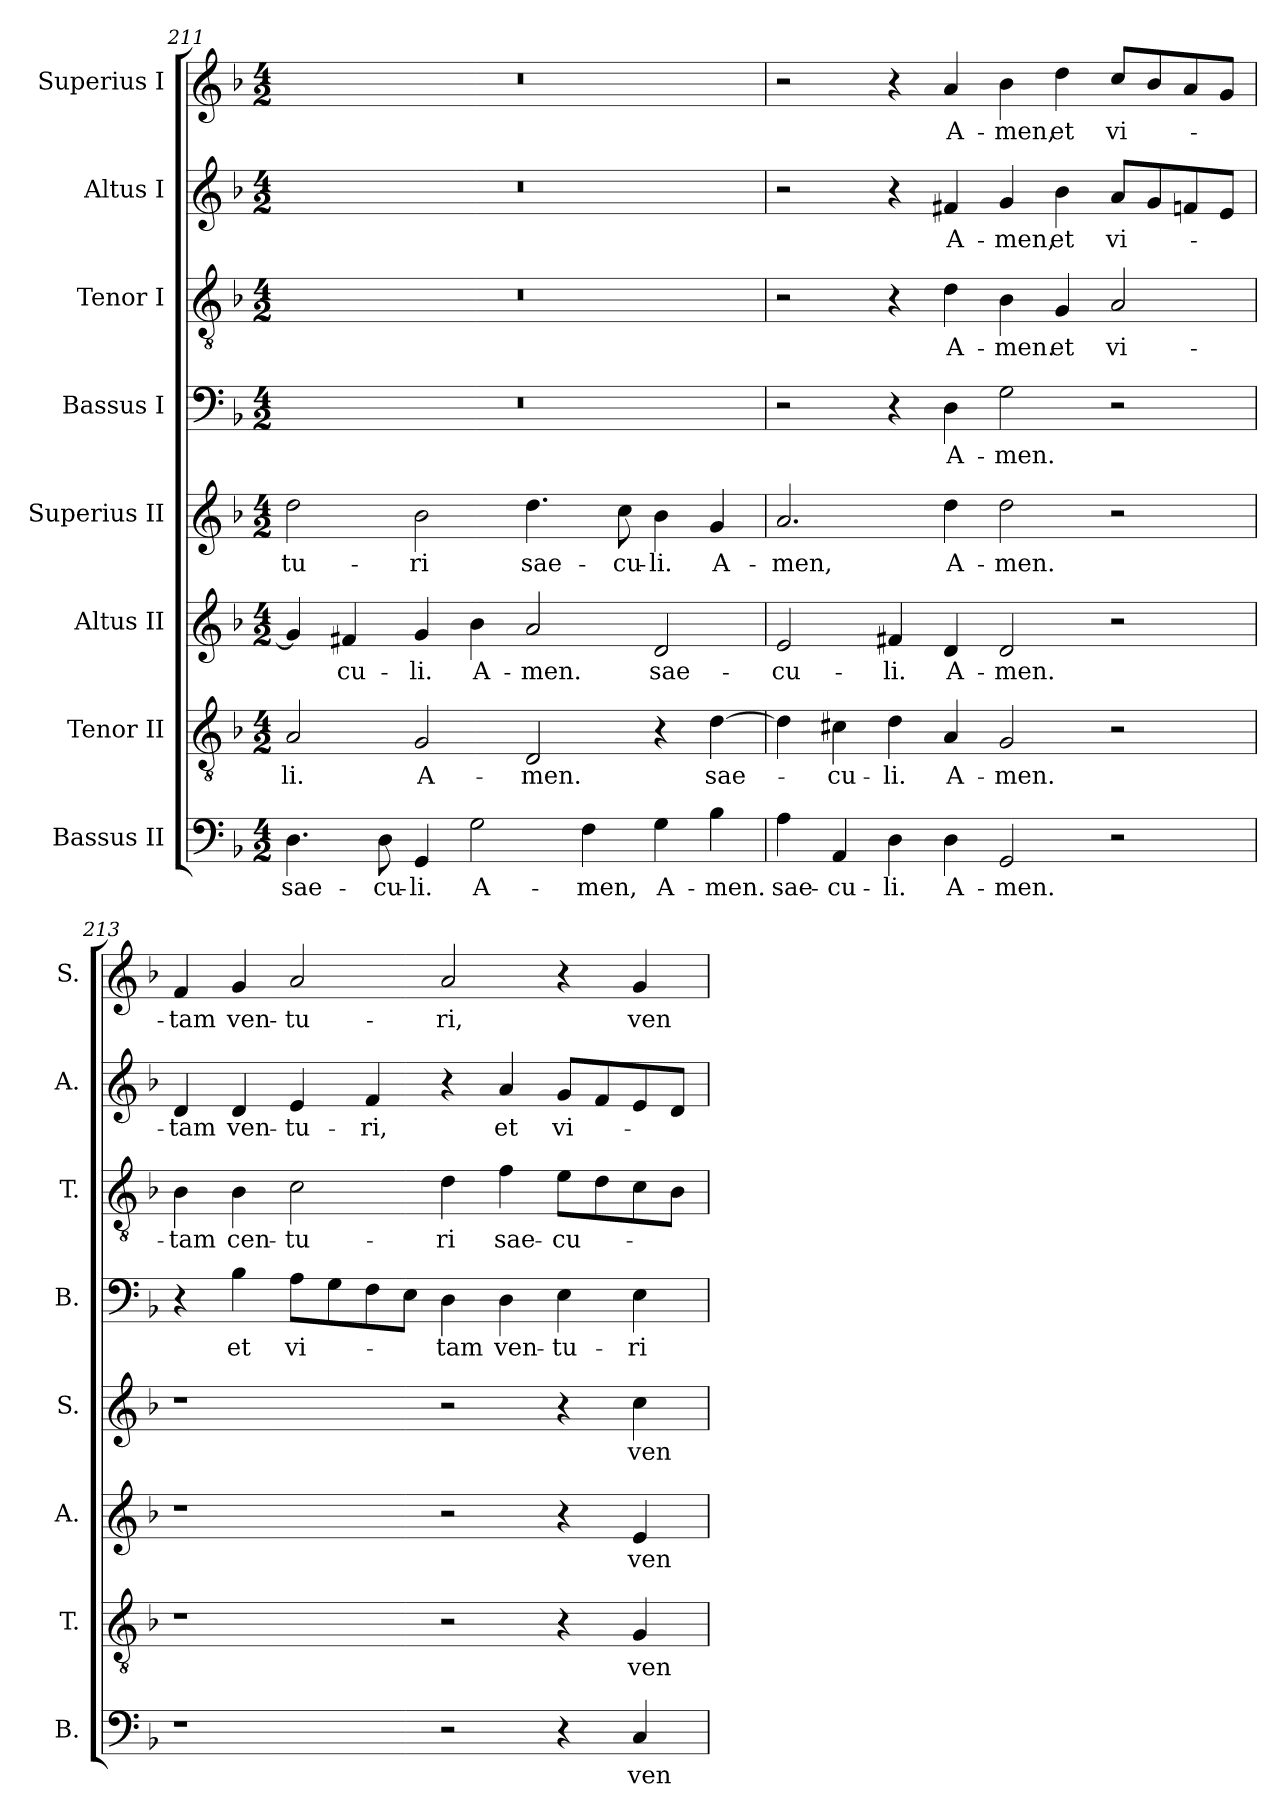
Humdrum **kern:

**kern	**text	**kern	**text	**kern	**text	**kern	**text	**kern	**text	**kern	**text	**kern	**text	**kern	**text
*part8	*part8	*part7	*part7	*part6	*part6	*part5	*part5	*part4	*part4	*part3	*part3	*part2	*part2	*part1	*part1
*staff8	*staff8	*staff7	*staff7	*staff6	*staff6	*staff5	*staff5	*staff4	*staff4	*staff3	*staff3	*staff2	*staff2	*staff1	*staff1
*I"Bassus II	*	*I"Tenor II	*	*I"Altus II	*	*I"Superius II	*	*I"Bassus I	*	*I"Tenor I	*	*I"Altus I	*	*I"Superius I	*
*I'B.	*	*I'T.	*	*I'A.	*	*I'S.	*	*I'B.	*	*I'T.	*	*I'A.	*	*I'S.	*
*clefF4	*	*clefGv2	*	*clefG2	*	*clefG2	*	*clefF4	*	*clefGv2	*	*clefG2	*	*clefG2	*
*	*	*ITrd7c12	*	*	*	*	*	*	*	*ITrd7c12	*	*	*	*	*
*k[b-]	*	*k[b-]	*	*k[b-]	*	*k[b-]	*	*k[b-]	*	*k[b-]	*	*k[b-]	*	*k[b-]	*
*d:	*	*d:	*	*d:	*	*d:	*	*d:	*	*d:	*	*d:	*	*d:	*
*M4/2	*	*M4/2	*	*M4/2	*	*M4/2	*	*M4/2	*	*M4/2	*	*M4/2	*	*M4/2	*
=211	=211	=211	=211	=211	=211	=211	=211	=211	=211	=211	=211	=211	=211	=211	=211
!	!LO:LY:b	!	!LO:LY:b	!	!	!	!LO:LY:b	!LO:N:vis=1	!	!LO:N:vis=1	!	!LO:N:vis=1	!	!LO:N:vis=1	!
4.D\	sae-	2AA/	-li.	4g/]	.	2dd\	-tu-	0r	.	0r	.	0r	.	0r	.
!	!	!	!	!	!LO:LY:b	!	!	!	!	!	!	!	!	!	!
.	.	.	.	4f#X/	-cu-	.	.	.	.	.	.	.	.	.	.
!	!LO:LY:b	!	!	!	!	!	!	!	!	!	!	!	!	!	!
8D\	-cu-	.	.	.	.	.	.	.	.	.	.	.	.	.	.
!	!LO:LY:b	!	!LO:LY:b	!	!LO:LY:b	!	!LO:LY:b	!	!	!	!	!	!	!	!
4GG/	-li.	2GG/	A-	4g/	-li.	2b-\	-ri	.	.	.	.	.	.	.	.
!	!LO:LY:b	!	!	!	!LO:LY:b	!	!	!	!	!	!	!	!	!	!
2G\	A-	.	.	4b-\	A-	.	.	.	.	.	.	.	.	.	.
!	!	!	!LO:LY:b	!	!LO:LY:b	!	!LO:LY:b	!	!	!	!	!	!	!	!
.	.	2DD/	-men.	2a/	-men.	4.dd\	sae-	.	.	.	.	.	.	.	.
!	!LO:LY:b	!	!	!	!	!	!	!	!	!	!	!	!	!	!
4F\	-men,	.	.	.	.	.	.	.	.	.	.	.	.	.	.
!	!	!	!	!	!	!	!LO:LY:b	!	!	!	!	!	!	!	!
.	.	.	.	.	.	8cc\	-cu-	.	.	.	.	.	.	.	.
!	!LO:LY:b	!	!	!	!LO:LY:b	!	!LO:LY:b	!	!	!	!	!	!	!	!
4G\	A-	4r	.	2d/	sae-	4b-\	-li.	.	.	.	.	.	.	.	.
!	!LO:LY:b	!	!LO:LY:b	!	!	!	!LO:LY:b	!	!	!	!	!	!	!	!
4B-\	-men.	[>4D\	sae-	.	.	4g/	A-	.	.	.	.	.	.	.	.
=212	=212	=212	=212	=212	=212	=212	=212	=212	=212	=212	=212	=212	=212	=212	=212
!	!LO:LY:b	!	!	!	!LO:LY:b	!	!LO:LY:b	!	!	!	!	!	!	!	!
4A\	sae-	4D\]	.	2e/	-cu-	2.a/	-men,	2r	.	2r	.	2r	.	2r	.
!	!LO:LY:b	!	!LO:LY:b	!	!	!	!	!	!	!	!	!	!	!	!
4AA/	-cu-	4C#X\	-cu-	.	.	.	.	.	.	.	.	.	.	.	.
!	!LO:LY:b	!	!LO:LY:b	!	!LO:LY:b	!	!	!	!	!	!	!	!	!	!
4D\	-li.	4D\	-li.	4f#X/	-li.	.	.	4r	.	4r	.	4r	.	4r	.
!	!LO:LY:b	!	!LO:LY:b	!	!LO:LY:b	!	!LO:LY:b	!	!LO:LY:b	!	!LO:LY:b	!	!LO:LY:b	!	!LO:LY:b
4D\	A-	4AA/	A-	4d/	A-	4dd\	A-	4D\	A-	4D\	A-	4f#X/	A-	4a/	A-
!	!LO:LY:b	!	!LO:LY:b	!	!LO:LY:b	!	!LO:LY:b	!	!LO:LY:b	!	!LO:LY:b	!	!LO:LY:b	!	!LO:LY:b
2GG/	-men.	2GG/	-men.	2d/	-men.	2dd\	-men.	2G\	-men.	4BB-\	-men.	4g/	-men,	4b-\	-men,
!	!	!	!	!	!	!	!	!	!	!	!LO:LY:b	!	!LO:LY:b	!	!LO:LY:b
.	.	.	.	.	.	.	.	.	.	4GG/	et	4b-\	et	4dd\	et
!	!	!	!	!	!	!	!	!	!	!	!LO:LY:b	!	!LO:LY:b	!	!LO:LY:b
2r	.	2r	.	2r	.	2r	.	2r	.	2AA/	vi-	8a/L	vi-	8cc/L	vi-
.	.	.	.	.	.	.	.	.	.	.	.	8g/	.	8b-/	.
.	.	.	.	.	.	.	.	.	.	.	.	8fn/	.	8a/	.
.	.	.	.	.	.	.	.	.	.	.	.	8e/J	.	8g/J	.
=213	=213	=213	=213	=213	=213	=213	=213	=213	=213	=213	=213	=213	=213	=213	=213
!	!	!	!	!	!	!	!	!	!	!	!LO:LY:b	!	!LO:LY:b	!	!LO:LY:b
1r	.	1r	.	1r	.	1r	.	4r	.	4BB-\	-tam	4d/	-tam	4f/	-tam
!	!	!	!	!	!	!	!	!	!LO:LY:b	!	!LO:LY:b	!	!LO:LY:b	!	!LO:LY:b
.	.	.	.	.	.	.	.	4B-\	et	4BB-\	cen-	4d/	ven-	4g/	ven-
!	!	!	!	!	!	!	!	!	!LO:LY:b	!	!LO:LY:b	!	!LO:LY:b	!	!LO:LY:b
.	.	.	.	.	.	.	.	8A\L	vi-	2C\	-tu-	4e/	-tu-	2a/	-tu-
.	.	.	.	.	.	.	.	8G\	.	.	.	.	.	.	.
!	!	!	!	!	!	!	!	!	!	!	!	!	!LO:LY:b	!	!
.	.	.	.	.	.	.	.	8F\	.	.	.	4f/	-ri,	.	.
.	.	.	.	.	.	.	.	8E\J	.	.	.	.	.	.	.
!	!	!	!	!	!	!	!	!	!LO:LY:b	!	!LO:LY:b	!	!	!	!LO:LY:b
2r	.	2r	.	2r	.	2r	.	4D\	-tam	4D\	-ri	4r	.	2a/	-ri,
!	!	!	!	!	!	!	!	!	!LO:LY:b	!	!LO:LY:b	!	!LO:LY:b	!	!
.	.	.	.	.	.	.	.	4D\	ven-	4F\	sae-	4a/	et	.	.
!	!	!	!	!	!	!	!	!	!LO:LY:b	!	!LO:LY:b	!	!LO:LY:b	!	!
4r	.	4r	.	4r	.	4r	.	4E\	-tu-	8E\L	-cu-	8g/L	vi-	4r	.
.	.	.	.	.	.	.	.	.	.	8D\	.	8f/	.	.	.
!	!LO:LY:b	!	!LO:LY:b	!	!LO:LY:b	!	!LO:LY:b	!	!LO:LY:b	!	!	!	!	!	!LO:LY:b
4C/	ven-	4GG/	ven-	4e/	ven-	4cc\	ven-	4E\	-ri	8C\	.	8e/	.	4g/	ven-
.	.	.	.	.	.	.	.	.	.	8BB-\J	.	8d/J	.	.	.
=	=	=	=	=	=	=	=	=	=	=	=	=	=	=	=
*-	*-	*-	*-	*-	*-	*-	*-	*-	*-	*-	*-	*-	*-	*-	*-
